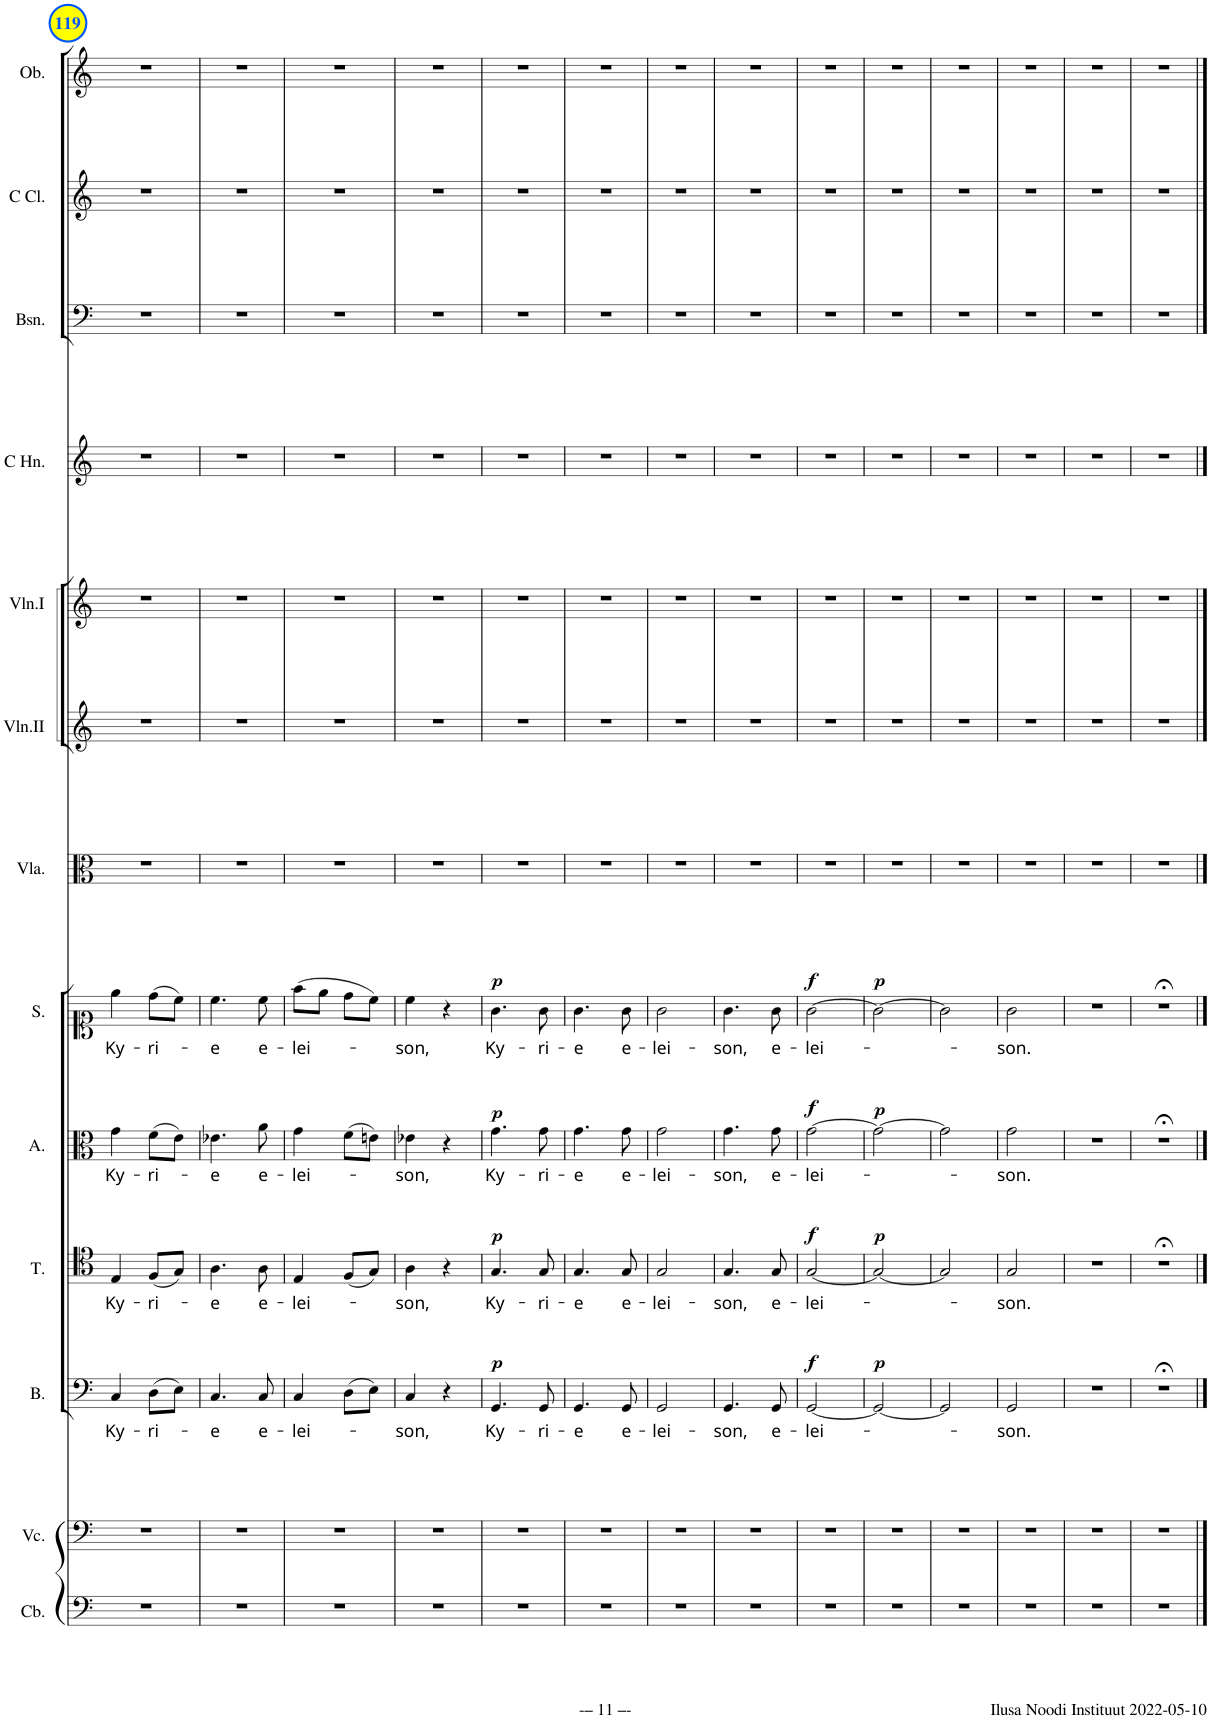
**kern	**kern	**kern	**text	**dynam	**kern	**text	**dynam	**kern	**text	**dynam	**kern	**text	**dynam	**kern	**kern	**kern	**kern	**kern	**kern	**kern
*part13	*part12	*part11	*part11	*part11	*part10	*part10	*part10	*part9	*part9	*part9	*part8	*part8	*part8	*part7	*part6	*part5	*part4	*part3	*part2	*part1
*staff13	*staff12	*staff11	*staff11	*staff11	*staff10	*staff10	*staff10	*staff9	*staff9	*staff9	*staff8	*staff8	*staff8	*staff7	*staff6	*staff5	*staff4	*staff3	*staff2	*staff1
*I"Contrabass	*I"Violoncello	*I"B.	*	*	*I"T.	*	*	*I"A.	*	*	*I"S.	*	*	*I"Viola	*I"Violin II	*I"Violin I	*I"Horn in C	*I"Bassoon	*I"C Clarinet	*I"Oboe
*I'Cb.	*I'Vc.	*I'B.	*	*	*I'T.	*	*	*I'A.	*	*	*I'S.	*	*	*I'Vla.	*I'Vln.II	*I'Vln.I	*	*I'Bsn.	*I'C Cl.	*I'Ob.
!!LO:PB:g=z
*clefF4	*clefF4	*clefF4	*	*	*clefC4	*	*	*clefC3	*	*	*clefC1	*	*	*clefC3	*clefG2	*clefG2	*clefG2	*clefF4	*clefG2	*clefG2
*Trd7c12	*	*	*	*	*	*	*	*	*	*	*	*	*	*	*	*	*Trd7c12	*	*Trd1c2	*
*k[]	*k[]	*k[]	*	*	*k[]	*	*	*k[]	*	*	*k[]	*	*	*k[]	*k[]	*k[]	*k[]	*k[]	*k[]	*k[]
*M2/4	*M2/4	*M2/4	*	*	*M2/4	*	*	*M2/4	*	*	*M2/4	*	*	*M2/4	*M2/4	*M2/4	*M2/4	*M2/4	*M2/4	*M2/4
=119	=119	=119	=119	=119	=119	=119	=119	=119	=119	=119	=119	=119	=119	=119	=119	=119	=119	=119	=119	=119
!	!	!	!LO:LY:b	!	!	!LO:LY:b	!	!	!LO:LY:b	!	!	!LO:LY:b	!	!	!	!	!	!	!	!
2r	2r	4C/	Ky-	.	4E/	Ky-	.	4g\	Ky-	.	4ee\	Ky-	.	2r	2r	2r	2r	2r	2r	2r
!	!	!	!LO:LY:b	!	!	!LO:LY:b	!	!	!LO:LY:b	!	!	!LO:LY:b	!	!	!	!	!	!	!	!
.	.	(8D\L	-ri-	.	(8F/L	-ri-	.	(8f\L	-ri-	.	(8dd\L	-ri-	.	.	.	.	.	.	.	.
.	.	8E\J)	.	.	8G/J)	.	.	8e\J)	.	.	8cc\J)	.	.	.	.	.	.	.	.	.
=120	=120	=120	=120	=120	=120	=120	=120	=120	=120	=120	=120	=120	=120	=120	=120	=120	=120	=120	=120	=120
!	!	!	!LO:LY:b	!	!	!LO:LY:b	!	!	!LO:LY:b	!	!	!LO:LY:b	!	!	!	!	!	!	!	!
2r	2r	4.C/	-e	.	4.A\	-e	.	4.e-X\	-e	.	4.cc\	-e	.	2r	2r	2r	2r	2r	2r	2r
!	!	!	!LO:LY:b	!	!	!LO:LY:b	!	!	!LO:LY:b	!	!	!LO:LY:b	!	!	!	!	!	!	!	!
.	.	8C/	e-	.	8A\	e-	.	8a\	e-	.	8cc\	e-	.	.	.	.	.	.	.	.
=121	=121	=121	=121	=121	=121	=121	=121	=121	=121	=121	=121	=121	=121	=121	=121	=121	=121	=121	=121	=121
!	!	!	!LO:LY:b	!	!	!LO:LY:b	!	!	!LO:LY:b	!	!	!LO:LY:b	!	!	!	!	!	!	!	!
2r	2r	4C/	-lei-	.	4E/	-lei-	.	4g\	-lei-	.	(8ff\L	-lei-	.	2r	2r	2r	2r	2r	2r	2r
.	.	.	.	.	.	.	.	.	.	.	8ee\J	.	.	.	.	.	.	.	.	.
.	.	(8D\L	.	.	(8F/L	.	.	(8f\L	.	.	8dd\L	.	.	.	.	.	.	.	.	.
.	.	8E\J)	.	.	8G/J)	.	.	8en\J)	.	.	8cc\J)	.	.	.	.	.	.	.	.	.
=122	=122	=122	=122	=122	=122	=122	=122	=122	=122	=122	=122	=122	=122	=122	=122	=122	=122	=122	=122	=122
!	!	!	!LO:LY:b	!	!	!LO:LY:b	!	!	!LO:LY:b	!	!	!LO:LY:b	!	!	!	!	!	!	!	!
2r	2r	4C/	-son,	.	4A\	-son,	.	4e-X\	-son,	.	4cc\	-son,	.	2r	2r	2r	2r	2r	2r	2r
.	.	4r	.	.	4r	.	.	4r	.	.	4r	.	.	.	.	.	.	.	.	.
=123	=123	=123	=123	=123	=123	=123	=123	=123	=123	=123	=123	=123	=123	=123	=123	=123	=123	=123	=123	=123
!	!	!	!LO:LY:b	!LO:DY:a	!	!LO:LY:b	!LO:DY:a	!	!LO:LY:b	!LO:DY:a	!	!LO:LY:b	!LO:DY:a	!	!	!	!	!	!	!
2r	2r	4.GG/	Ky-	p	4.G/	Ky-	p	4.g\	Ky-	p	4.g\	Ky-	p	2r	2r	2r	2r	2r	2r	2r
!	!	!	!LO:LY:b	!	!	!LO:LY:b	!	!	!LO:LY:b	!	!	!LO:LY:b	!	!	!	!	!	!	!	!
.	.	8GG/	-ri-	.	8G/	-ri-	.	8g\	-ri-	.	8g\	-ri-	.	.	.	.	.	.	.	.
=124	=124	=124	=124	=124	=124	=124	=124	=124	=124	=124	=124	=124	=124	=124	=124	=124	=124	=124	=124	=124
!	!	!	!LO:LY:b	!	!	!LO:LY:b	!	!	!LO:LY:b	!	!	!LO:LY:b	!	!	!	!	!	!	!	!
2r	2r	4.GG/	-e	.	4.G/	-e	.	4.g\	-e	.	4.g\	-e	.	2r	2r	2r	2r	2r	2r	2r
!	!	!	!LO:LY:b	!	!	!LO:LY:b	!	!	!LO:LY:b	!	!	!LO:LY:b	!	!	!	!	!	!	!	!
.	.	8GG/	e-	.	8G/	e-	.	8g\	e-	.	8g\	e-	.	.	.	.	.	.	.	.
=125	=125	=125	=125	=125	=125	=125	=125	=125	=125	=125	=125	=125	=125	=125	=125	=125	=125	=125	=125	=125
!	!	!	!LO:LY:b	!	!	!LO:LY:b	!	!	!LO:LY:b	!	!	!LO:LY:b	!	!	!	!	!	!	!	!
2r	2r	2GG/	-lei-	.	2G/	-lei-	.	2g\	-lei-	.	2g\	-lei-	.	2r	2r	2r	2r	2r	2r	2r
=126	=126	=126	=126	=126	=126	=126	=126	=126	=126	=126	=126	=126	=126	=126	=126	=126	=126	=126	=126	=126
!	!	!	!LO:LY:b	!	!	!LO:LY:b	!	!	!LO:LY:b	!	!	!LO:LY:b	!	!	!	!	!	!	!	!
2r	2r	4.GG/	-son,	.	4.G/	-son,	.	4.g\	-son,	.	4.g\	-son,	.	2r	2r	2r	2r	2r	2r	2r
!	!	!	!LO:LY:b	!	!	!LO:LY:b	!	!	!LO:LY:b	!	!	!LO:LY:b	!	!	!	!	!	!	!	!
.	.	8GG/	e-	.	8G/	e-	.	8g\	e-	.	8g\	e-	.	.	.	.	.	.	.	.
=127	=127	=127	=127	=127	=127	=127	=127	=127	=127	=127	=127	=127	=127	=127	=127	=127	=127	=127	=127	=127
!	!	!	!LO:LY:b	!LO:DY:a	!	!LO:LY:b	!LO:DY:a	!	!LO:LY:b	!LO:DY:a	!	!LO:LY:b	!LO:DY:a	!	!	!	!	!	!	!
2r	2r	[2GG/	-lei-	f	[2G/	-lei-	f	[2g\	-lei-	f	[2g\	-lei-	f	2r	2r	2r	2r	2r	2r	2r
=128	=128	=128	=128	=128	=128	=128	=128	=128	=128	=128	=128	=128	=128	=128	=128	=128	=128	=128	=128	=128
!	!	!	!	!LO:DY:a	!	!	!LO:DY:a	!	!	!LO:DY:a	!	!	!LO:DY:a	!	!	!	!	!	!	!
2r	2r	2GG/_	.	p	2G/_	.	p	2g\_	.	p	2g\_	.	p	2r	2r	2r	2r	2r	2r	2r
=129	=129	=129	=129	=129	=129	=129	=129	=129	=129	=129	=129	=129	=129	=129	=129	=129	=129	=129	=129	=129
2r	2r	2GG/]	.	.	2G/]	.	.	2g\]	.	.	2g\]	.	.	2r	2r	2r	2r	2r	2r	2r
=130	=130	=130	=130	=130	=130	=130	=130	=130	=130	=130	=130	=130	=130	=130	=130	=130	=130	=130	=130	=130
!	!	!	!LO:LY:b	!	!	!LO:LY:b	!	!	!LO:LY:b	!	!	!LO:LY:b	!	!	!	!	!	!	!	!
2r	2r	2GG/	-son.	.	2G/	-son.	.	2g\	-son.	.	2g\	-son.	.	2r	2r	2r	2r	2r	2r	2r
=131	=131	=131	=131	=131	=131	=131	=131	=131	=131	=131	=131	=131	=131	=131	=131	=131	=131	=131	=131	=131
2r	2r	2r	.	.	2r	.	.	2r	.	.	2r	.	.	2r	2r	2r	2r	2r	2r	2r
=132	=132	=132	=132	=132	=132	=132	=132	=132	=132	=132	=132	=132	=132	=132	=132	=132	=132	=132	=132	=132
2r	2r	2r;<	.	.	2r;<	.	.	2r;<	.	.	2r;<	.	.	2r	2r	2r	2r	2r	2r	2r
==	==	==	==	==	==	==	==	==	==	==	==	==	==	==	==	==	==	==	==	==
*-	*-	*-	*-	*-	*-	*-	*-	*-	*-	*-	*-	*-	*-	*-	*-	*-	*-	*-	*-	*-
